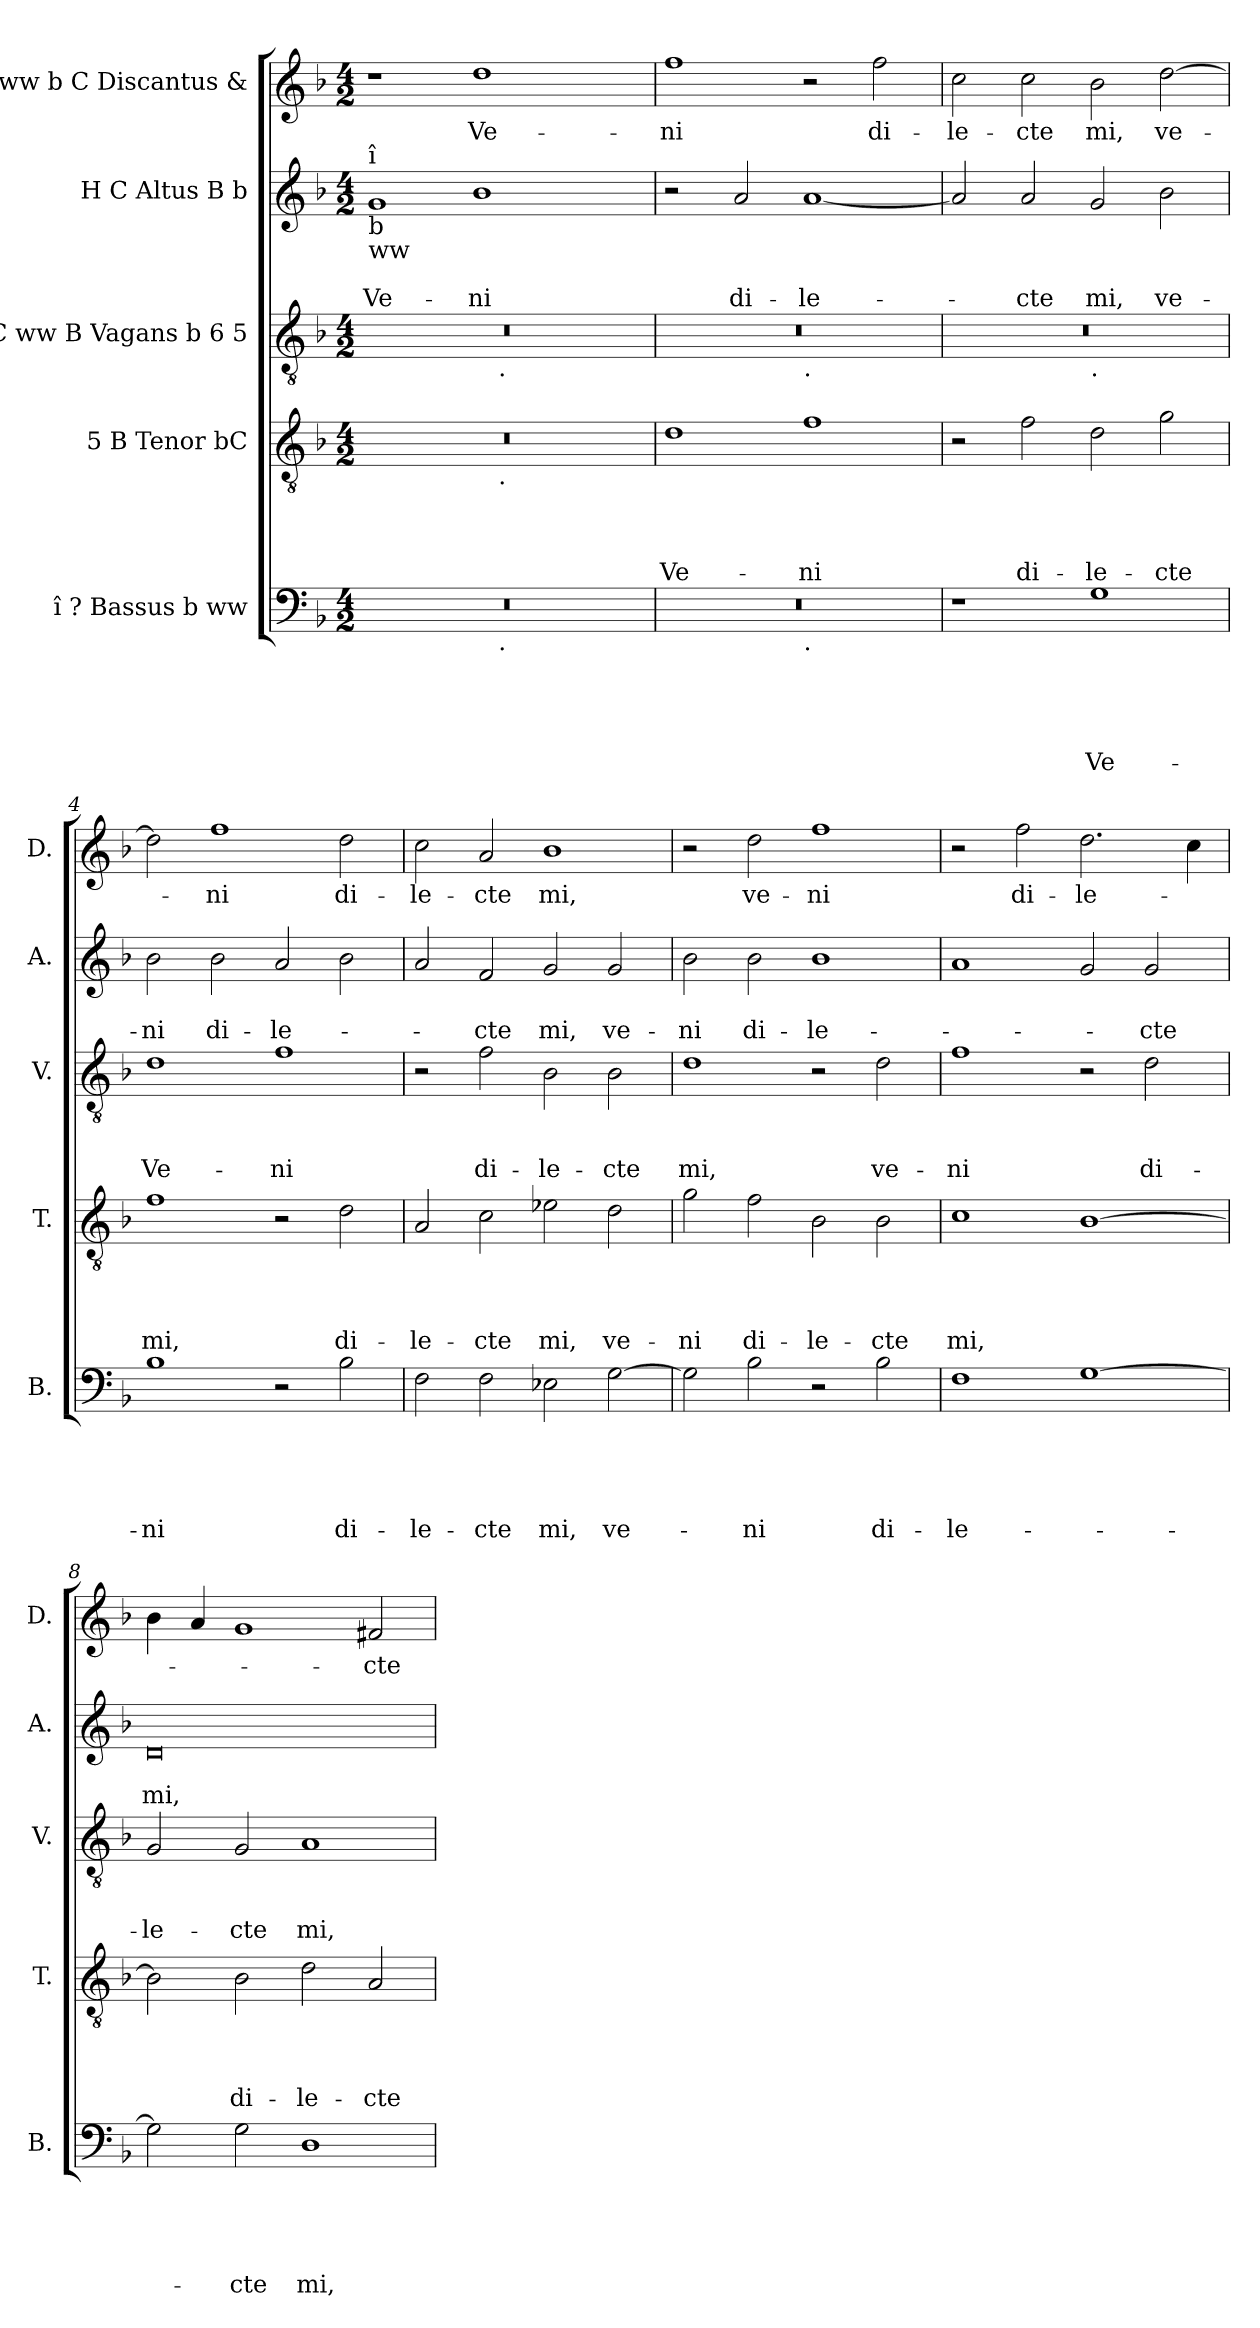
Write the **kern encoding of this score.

**kern	**text	**text	**text	**text	**text	**kern	**text	**text	**text	**text	**kern	**text	**text	**text	**kern	**text	**text	**kern	**text
*part5	*part5	*part5	*part5	*part5	*part5	*part4	*part4	*part4	*part4	*part4	*part3	*part3	*part3	*part3	*part2	*part2	*part2	*part1	*part1
*staff5	*staff5	*staff5	*staff5	*staff5	*staff5	*staff4	*staff4	*staff4	*staff4	*staff4	*staff3	*staff3	*staff3	*staff3	*staff2	*staff2	*staff2	*staff1	*staff1
*I"î ? Bassus b ww	*	*	*	*	*	*I"5 B Tenor bC	*	*	*	*	*I"C ww B Vagans b 6 5	*	*	*	*I"H C Altus B b	*	*	*I"î ww b C Discantus &	*
*I'B.	*	*	*	*	*	*I'T.	*	*	*	*	*I'V.	*	*	*	*I'A.	*	*	*I'D.	*
*clefF4	*	*	*	*	*	*clefGv2	*	*	*	*	*clefGv2	*	*	*	*clefG2	*	*	*clefG2	*
*k[b-]	*	*	*	*	*	*k[b-]	*	*	*	*	*k[b-]	*	*	*	*k[b-]	*	*	*k[b-]	*
*F:	*	*	*	*	*	*F:	*	*	*	*	*F:	*	*	*	*F:	*	*	*F:	*
*M4/2	*	*	*	*	*	*M4/2	*	*	*	*	*M4/2	*	*	*	*M4/2	*	*	*M4/2	*
=1	=1	=1	=1	=1	=1	=1	=1	=1	=1	=1	=1	=1	=1	=1	=1	=1	=1	=1	=1
!	!	!	!	!	!	!	!	!	!	!	!	!	!	!	!LO:TX:b:t=b	!	!	!	!
!	!	!	!	!	!	!	!	!	!	!	!	!	!	!	!LO:TX:b:t=ww	!	!	!	!
!	!	!	!	!	!	!	!	!	!	!	!	!	!	!	!LO:TX:t=î	!	!	!	!
!	!	!	!	!	!	!LO:TX:b:t=ww	!	!	!	!	!	!	!	!	!	!	!	!	!
!LO:TX:b:t=bC	!	!	!	!	!	!	!	!	!	!	!	!	!	!	!	!	!	!	!
!	!	!	!	!	!	!	!	!	!	!	!	!	!	!	!	!	!LO:LY:b	!	!
*^	*	*	*	*	*	*^	*	*	*	*	*^	*	*	*	*	*	*	*	*
0r	1ryy	.	.	.	.	.	0r	1ryy	.	.	.	.	0r	1ryy	.	.	.	1g	.	Ve-	1r	.
!	!	!	!	!	!	!	!	!	!	!	!	!	!	!	!	!	!	!	!	!LO:LY:b	!	!LO:LY:b
.	16.ryy	.	.	.	.	.	.	16.ryy	.	.	.	.	.	16.ryy	.	.	.	1b-	.	-ni	1dd	Ve-
!	!	!	!	!	!	!	!	!	!	!	!	!	!	!LO:TX:b:t=.	!	!	!	!	!	!	!	!
!	!	!	!	!	!	!	!	!LO:TX:b:t=.	!	!	!	!	!	!	!	!	!	!	!	!	!	!
!	!LO:TX:b:t=.	!	!	!	!	!	!	!	!	!	!	!	!	!	!	!	!	!	!	!	!	!
.	2ryy	.	.	.	.	.	.	2ryy	.	.	.	.	.	2ryy	.	.	.	.	.	.	.	.
.	4ryy	.	.	.	.	.	.	4ryy	.	.	.	.	.	4ryy	.	.	.	.	.	.	.	.
.	8ryy	.	.	.	.	.	.	8ryy	.	.	.	.	.	8ryy	.	.	.	.	.	.	.	.
.	32ryy	.	.	.	.	.	.	32ryy	.	.	.	.	.	32ryy	.	.	.	.	.	.	.	.
=2	=2	=2	=2	=2	=2	=2	=2	=2	=2	=2	=2	=2	=2	=2	=2	=2	=2	=2	=2	=2	=2	=2
!	!	!	!	!	!	!	!	!	!	!	!	!LO:LY:b	!	!	!	!	!	!	!	!	!	!LO:LY:b
*	*	*	*	*	*	*	*v	*v	*	*	*	*	*	*	*	*	*	*	*	*	*	*
0r	1ryy	.	.	.	.	.	1d	.	.	.	Ve-	0r	1ryy	.	.	.	2r	.	.	1ff	-ni
!	!	!	!	!	!	!	!	!	!	!	!	!	!	!	!	!	!	!	!LO:LY:b	!	!
.	.	.	.	.	.	.	.	.	.	.	.	.	.	.	.	.	2a/	.	di-	.	.
!	!	!	!	!	!	!	!	!	!	!	!	!	!LO:TX:b:t=.	!	!	!	!	!	!	!	!
!	!LO:TX:b:t=.	!	!	!	!	!	!	!	!	!	!	!	!	!	!	!	!	!	!	!	!
!	!	!	!	!	!	!	!	!	!	!	!LO:LY:b	!	!	!	!	!	!	!	!LO:LY:b	!	!
.	1ryy	.	.	.	.	.	1f	.	.	.	-ni	.	1ryy	.	.	.	[<1a	.	-le-	2r	.
!	!	!	!	!	!	!	!	!	!	!	!	!	!	!	!	!	!	!	!	!	!LO:LY:b
.	.	.	.	.	.	.	.	.	.	.	.	.	.	.	.	.	.	.	.	2ff\	di-
=3	=3	=3	=3	=3	=3	=3	=3	=3	=3	=3	=3	=3	=3	=3	=3	=3	=3	=3	=3	=3	=3
!	!	!	!	!	!	!	!	!	!	!	!	!	!	!	!	!	!	!	!	!	!LO:LY:b
*v	*v	*	*	*	*	*	*	*	*	*	*	*	*	*	*	*	*	*	*	*	*
1r	.	.	.	.	.	2r	.	.	.	.	0r	1ryy	.	.	.	2a/]	.	.	2cc\	-le-
!	!	!	!	!	!	!	!	!	!	!LO:LY:b	!	!	!	!	!	!	!	!LO:LY:b	!	!LO:LY:b
.	.	.	.	.	.	2f\	.	.	.	di-	.	.	.	.	.	2a/	.	-cte	2cc\	-cte
!	!	!	!	!	!	!	!	!	!	!	!	!LO:TX:b:t=.	!	!	!	!	!	!	!	!
!	!	!	!	!	!LO:LY:b	!	!	!	!	!LO:LY:b	!	!	!	!	!	!	!	!LO:LY:b	!	!LO:LY:b
1G	.	.	.	.	Ve-	2d\	.	.	.	-le-	.	1ryy	.	.	.	2g/	.	mi,	2b-\	mi,
!	!	!	!	!	!	!	!	!	!	!LO:LY:b	!	!	!	!	!	!	!	!LO:LY:b	!	!LO:LY:b
.	.	.	.	.	.	2g\	.	.	.	-cte	.	.	.	.	.	2b-\	.	ve-	[>2dd\	ve-
=4	=4	=4	=4	=4	=4	=4	=4	=4	=4	=4	=4	=4	=4	=4	=4	=4	=4	=4	=4	=4
!	!	!	!	!	!LO:LY:b	!	!	!	!	!LO:LY:b	!	!	!	!	!LO:LY:b	!	!	!LO:LY:b	!	!
*	*	*	*	*	*	*	*	*	*	*	*v	*v	*	*	*	*	*	*	*	*
1B-	.	.	.	.	-ni	1f	.	.	.	mi,	1d	.	.	Ve-	2b-\	.	-ni	2dd\]	.
!	!	!	!	!	!	!	!	!	!	!	!	!	!	!	!	!	!LO:LY:b	!	!LO:LY:b
.	.	.	.	.	.	.	.	.	.	.	.	.	.	.	2b-\	.	di-	1ff	-ni
!	!	!	!	!	!	!	!	!	!	!	!	!	!	!LO:LY:b	!	!	!LO:LY:b	!	!
2r	.	.	.	.	.	2r	.	.	.	.	1f	.	.	-ni	2a/	.	-le-	.	.
!	!	!	!	!	!LO:LY:b	!	!	!	!	!LO:LY:b	!	!	!	!	!	!	!	!	!LO:LY:b
2B-\	.	.	.	.	di-	2d\	.	.	.	di-	.	.	.	.	2b-\	.	.	2dd\	di-
!!LO:LB:g=z
=5	=5	=5	=5	=5	=5	=5	=5	=5	=5	=5	=5	=5	=5	=5	=5	=5	=5	=5	=5
!	!	!	!	!	!LO:LY:b	!	!	!	!	!LO:LY:b	!	!	!	!	!	!	!	!	!LO:LY:b
2F\	.	.	.	.	-le-	2A/	.	.	.	-le-	2r	.	.	.	2a/	.	.	2cc\	-le-
!	!	!	!	!	!LO:LY:b	!	!	!	!	!LO:LY:b	!	!	!	!LO:LY:b	!	!	!LO:LY:b	!	!LO:LY:b
2F\	.	.	.	.	-cte	2c\	.	.	.	-cte	2f\	.	.	di-	2f/	.	-cte	2a/	-cte
!	!	!	!	!	!LO:LY:b	!	!	!	!	!LO:LY:b	!	!	!	!LO:LY:b	!	!	!LO:LY:b	!	!LO:LY:b
2E-X\	.	.	.	.	mi,	2e-X\	.	.	.	mi,	2B-\	.	.	-le-	2g/	.	mi,	1b-	mi,
!	!	!	!	!	!LO:LY:b	!	!	!	!	!LO:LY:b	!	!	!	!LO:LY:b	!	!	!LO:LY:b	!	!
[>2G\	.	.	.	.	ve-	2d\	.	.	.	ve-	2B-\	.	.	-cte	2g/	.	ve-	.	.
=6	=6	=6	=6	=6	=6	=6	=6	=6	=6	=6	=6	=6	=6	=6	=6	=6	=6	=6	=6
!	!	!	!	!	!	!	!	!	!	!LO:LY:b	!	!	!	!LO:LY:b	!	!	!LO:LY:b	!	!
2G\]	.	.	.	.	.	2g\	.	.	.	-ni	1d	.	.	mi,	2b-\	.	-ni	2r	.
!	!	!	!	!	!LO:LY:b	!	!	!	!	!LO:LY:b	!	!	!	!	!	!	!LO:LY:b	!	!LO:LY:b
2B-\	.	.	.	.	-ni	2f\	.	.	.	di-	.	.	.	.	2b-\	.	di-	2dd\	ve-
!	!	!	!	!	!	!	!	!	!	!LO:LY:b	!	!	!	!	!	!	!LO:LY:b	!	!LO:LY:b
2r	.	.	.	.	.	2B-\	.	.	.	-le-	2r	.	.	.	1b-	.	-le-	1ff	-ni
!	!	!	!	!	!LO:LY:b	!	!	!	!	!LO:LY:b	!	!	!	!LO:LY:b	!	!	!	!	!
2B-\	.	.	.	.	di-	2B-\	.	.	.	-cte	2d\	.	.	ve-	.	.	.	.	.
=7	=7	=7	=7	=7	=7	=7	=7	=7	=7	=7	=7	=7	=7	=7	=7	=7	=7	=7	=7
!	!	!	!	!	!LO:LY:b	!	!	!	!	!LO:LY:b	!	!	!	!LO:LY:b	!	!	!	!	!
1F	.	.	.	.	-le-	1c	.	.	.	mi,	1f	.	.	-ni	1a	.	.	2r	.
!	!	!	!	!	!	!	!	!	!	!	!	!	!	!	!	!	!	!	!LO:LY:b
.	.	.	.	.	.	.	.	.	.	.	.	.	.	.	.	.	.	2ff\	di-
!	!	!	!	!	!	!	!	!	!	!	!	!	!	!	!	!	!	!	!LO:LY:b
[>1G	.	.	.	.	.	[>1B-	.	.	.	.	2r	.	.	.	2g/	.	.	2.dd\	-le-
!	!	!	!	!	!	!	!	!	!	!	!	!	!	!LO:LY:b	!	!	!LO:LY:b	!	!
.	.	.	.	.	.	.	.	.	.	.	2d\	.	.	di-	2g/	.	-cte	.	.
.	.	.	.	.	.	.	.	.	.	.	.	.	.	.	.	.	.	4cc\	.
=8	=8	=8	=8	=8	=8	=8	=8	=8	=8	=8	=8	=8	=8	=8	=8	=8	=8	=8	=8
!	!	!	!	!	!	!	!	!	!	!	!	!	!	!LO:LY:b	!	!	!LO:LY:b	!	!
2G\]	.	.	.	.	.	2B-\]	.	.	.	.	2G/	.	.	-le-	0d	.	mi,	4b-\	.
.	.	.	.	.	.	.	.	.	.	.	.	.	.	.	.	.	.	4a/	.
!	!	!	!	!	!LO:LY:b	!	!	!	!	!LO:LY:b	!	!	!	!LO:LY:b	!	!	!	!	!
2G\	.	.	.	.	-cte	2B-\	.	.	.	di-	2G/	.	.	-cte	.	.	.	1g	.
!	!	!	!	!	!LO:LY:b	!	!	!	!	!LO:LY:b	!	!	!	!LO:LY:b	!	!	!	!	!
1D	.	.	.	.	mi,	2d\	.	.	.	-le-	1A	.	.	mi,	.	.	.	.	.
!	!	!	!	!	!	!	!	!	!	!LO:LY:b	!	!	!	!	!	!	!	!	!LO:LY:b
.	.	.	.	.	.	2A/	.	.	.	-cte	.	.	.	.	.	.	.	2f#/	-cte
=	=	=	=	=	=	=	=	=	=	=	=	=	=	=	=	=	=	=	=
*-	*-	*-	*-	*-	*-	*-	*-	*-	*-	*-	*-	*-	*-	*-	*-	*-	*-	*-	*-
